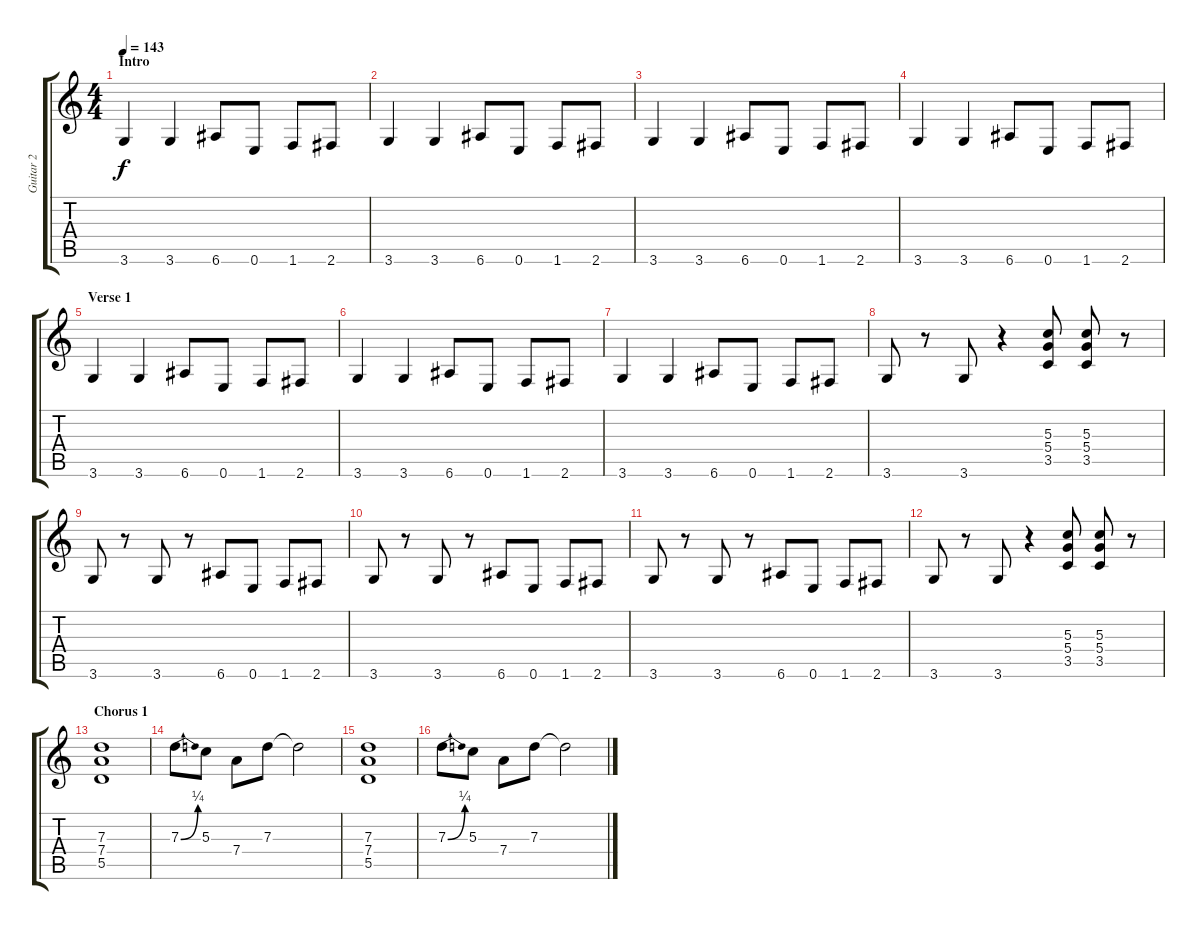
\track ("Guitar 2" "Guitar 2") {instrument distortionguitar}
\staff {score tabs}
\tuning (E4 B3 G3 D3 A2 E2) {hide}
\ts (4 4)
\section ("" "Intro")
\tempo 143
\clef g2
\ks c
3.6.4{dy f instrument distortionguitar} 3.6.4 6.6.8 0.6.8 1.6.8 2.6.8 |
3.6.4 3.6.4 6.6.8 0.6.8 1.6.8 2.6.8 |
3.6.4 3.6.4 6.6.8 0.6.8 1.6.8 2.6.8 |
3.6.4 3.6.4 6.6.8 0.6.8 1.6.8 2.6.8 |
\section ("" "Verse 1")
3.6.4 3.6.4 6.6.8 0.6.8 1.6.8 2.6.8 |
3.6.4 3.6.4 6.6.8 0.6.8 1.6.8 2.6.8 |
3.6.4 3.6.4 6.6.8 0.6.8 1.6.8 2.6.8 |
3.6.8 r.8 3.6.8 r.4 (5.3 5.4 3.5).8 (5.3 5.4 3.5).8 r.8 |
3.6.8 r.8 3.6.8 r.8 6.6.8 0.6.8 1.6.8 2.6.8 |
3.6.8 r.8 3.6.8 r.8 6.6.8 0.6.8 1.6.8 2.6.8 |
3.6.8 r.8 3.6.8 r.8 6.6.8 0.6.8 1.6.8 2.6.8 |
3.6.8 r.8 3.6.8 r.4 (5.3 5.4 3.5).8 (5.3 5.4 3.5).8 r.8 |
\section ("" "Chorus 1")
(7.3 7.4 5.5).1 |
7.3{be (bend 0 0 60 1)}.8 5.3.8 7.4.8 7.3.8 7.3{t}.2 |
(7.3 7.4 5.5).1 |
7.3{be (bend 0 0 60 1)}.8 5.3.8 7.4.8 7.3.8 7.3{t}.2
